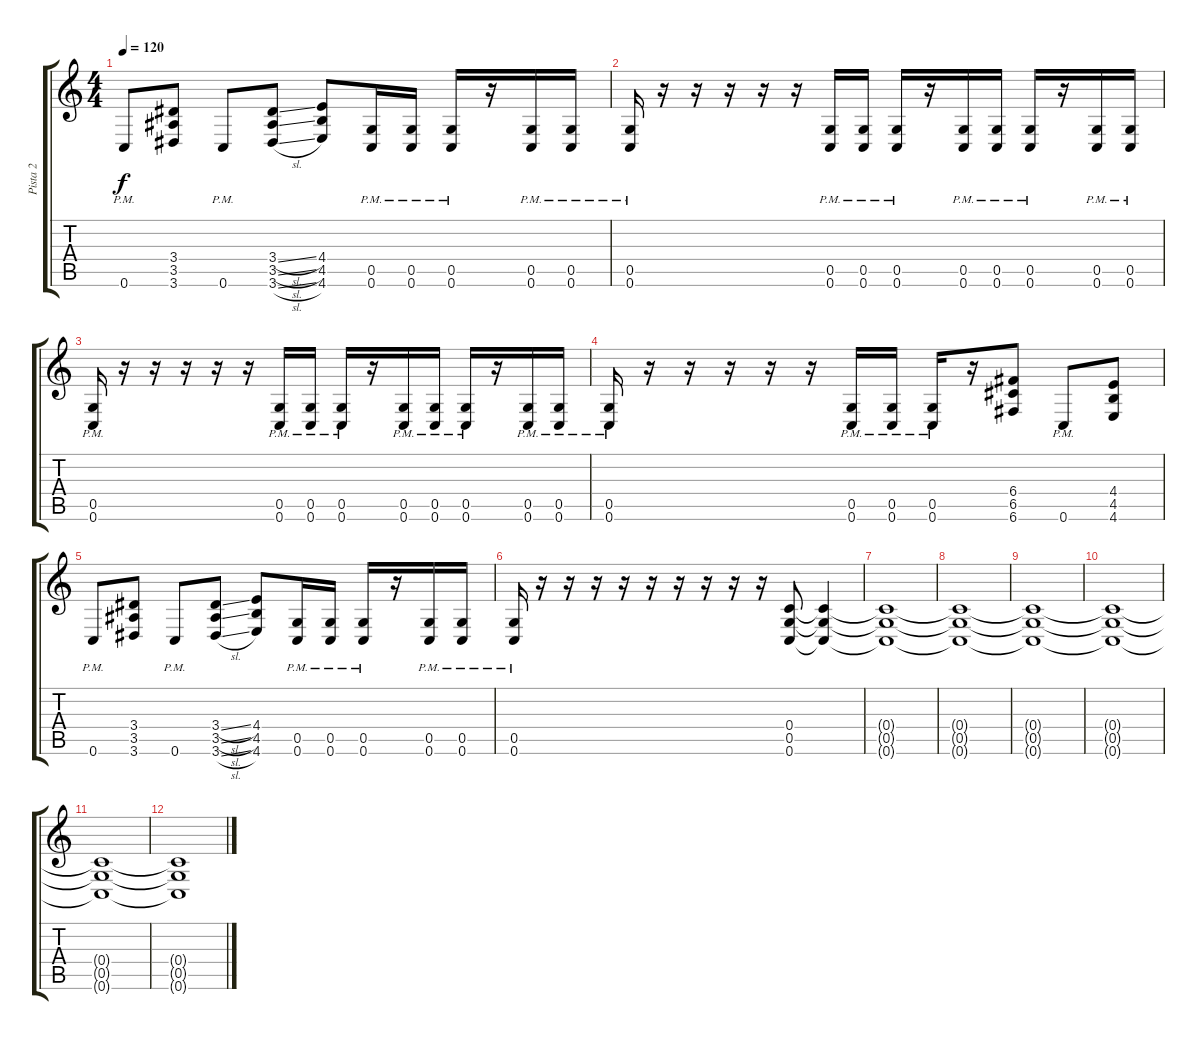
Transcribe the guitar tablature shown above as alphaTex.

\track ("Pista 2" "Pista 2") {instrument overdrivenguitar}
\staff {score tabs}
\tuning (E4 C4 G3 C3 G2 C2) {hide}
\ts (4 4)
\tempo 120
\clef g2
\ks c
0.6{pm}.8{dy f} (3.4 3.5 3.6).8 0.6{pm}.8 (3.4{sl} 3.5{sl} 3.6{sl}).8 (4.4 4.5 4.6).8 (0.5 0.6{pm}).16 (0.5 0.6{pm}).16 (0.5 0.6{pm}).16 r.16 (0.5 0.6{pm}).16 (0.5 0.6{pm}).16 |
(0.5 0.6{pm}).16 r.16 r.16 r.16 r.16 r.16 (0.5 0.6{pm}).16 (0.5 0.6{pm}).16 (0.5 0.6{pm}).16 r.16 (0.5 0.6{pm}).16 (0.5 0.6{pm}).16 (0.5 0.6{pm}).16 r.16 (0.5 0.6{pm}).16 (0.5 0.6{pm}).16 |
(0.5 0.6{pm}).16 r.16 r.16 r.16 r.16 r.16 (0.5 0.6{pm}).16 (0.5 0.6{pm}).16 (0.5 0.6{pm}).16 r.16 (0.5 0.6{pm}).16 (0.5 0.6{pm}).16 (0.5 0.6{pm}).16 r.16 (0.5 0.6{pm}).16 (0.5 0.6{pm}).16 |
(0.5 0.6{pm}).16 r.16 r.16 r.16 r.16 r.16 (0.5 0.6{pm}).16 (0.5 0.6{pm}).16 (0.5 0.6{pm}).16 r.16 (6.4 6.5 6.6).8 0.6{pm}.8 (4.4 4.5 4.6).8 |
0.6{pm}.8 (3.4 3.5 3.6).8 0.6{pm}.8 (3.4{sl} 3.5{sl} 3.6{sl}).8 (4.4 4.5 4.6).8 (0.5{pm} 0.6).16 (0.5{pm} 0.6).16 (0.5{pm} 0.6).16 r.16 (0.5{pm} 0.6).16 (0.5{pm} 0.6).16 |
(0.5{pm} 0.6).16 r.16 r.16 r.16 r.16 r.16 r.16 r.16 r.16 r.16 (0.4 0.5 0.6).8 (0.4{t} 0.5{t} 0.6{t}).4 |
(0.4{t} 0.5{t} 0.6{t}).1 |
(0.4{t} 0.5{t} 0.6{t}).1{volume 0} |
(0.4{t} 0.5{t} 0.6{t}).1 |
(0.4{t} 0.5{t} 0.6{t}).1 |
(0.4{t} 0.5{t} 0.6{t}).1 |
(0.4{t} 0.5{t} 0.6{t}).1
